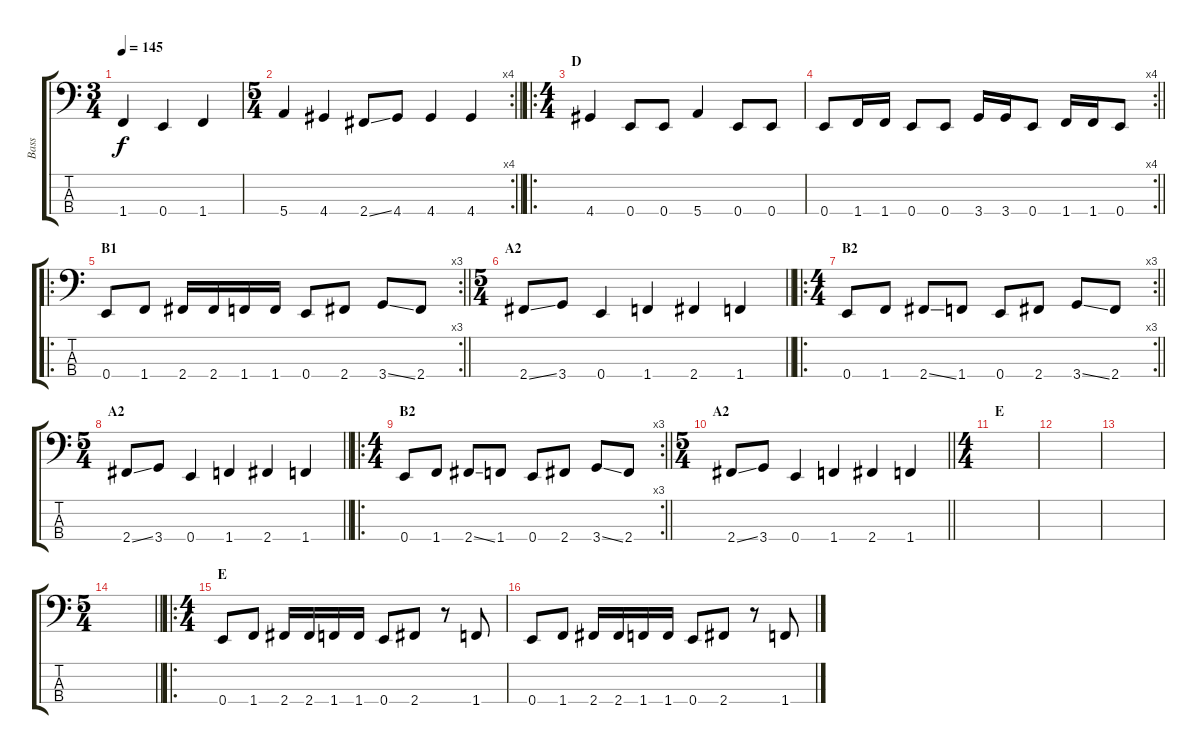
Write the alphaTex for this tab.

\track ("Bass" "Bass") {instrument electricbassfinger}
\staff {score tabs}
\tuning (G2 D2 A1 E1) {hide}
\ts (3 4)
\tempo 145
\clef f4
\ks c
1.4.4{dy f} 0.4.4 1.4.4 |
\rc 4
\ts (5 4)
\barLineRight lightlight
5.4.4 4.4.4 2.4{ss}.8 4.4.8 4.4.4 4.4.4 |
\ro
\ts (4 4)
\section ("" "D")
4.4.4 0.4.8 0.4.8 5.4.4 0.4.8 0.4.8 |
\rc 4
\barLineRight lightlight
0.4.8 1.4.16 1.4.16 0.4.8 0.4.8 3.4.16 3.4.16 0.4.8 1.4.16 1.4.16 0.4.8 |
\ro
\rc 3
\section ("" "B1")
\barLineRight lightlight
0.4.8 1.4.8 2.4.16 2.4.16 1.4.16 1.4.16 0.4.8 2.4.8 3.4{ss}.8 2.4.8 |
\ts (5 4)
\section ("" "A2")
\barLineRight lightlight
2.4{ss}.8 3.4.8 0.4.4 1.4.4 2.4.4 1.4.4 |
\ro
\rc 3
\ts (4 4)
\section ("" "B2")
\barLineRight lightlight
0.4.8 1.4.8 2.4{ss}.8 1.4.8 0.4.8 2.4.8 3.4{ss}.8 2.4.8 |
\ts (5 4)
\section ("" "A2")
\barLineRight lightlight
2.4{ss}.8 3.4.8 0.4.4 1.4.4 2.4.4 1.4.4 |
\ro
\rc 3
\ts (4 4)
\section ("" "B2")
\barLineRight lightlight
0.4.8 1.4.8 2.4{ss}.8 1.4.8 0.4.8 2.4.8 3.4{ss}.8 2.4.8 |
\ts (5 4)
\section ("" "A2")
\barLineRight lightlight
2.4{ss}.8 3.4.8 0.4.4 1.4.4 2.4.4 1.4.4 |
\ts (4 4)
\section ("" "E")
|
|
|
\ts (5 4)
\barLineRight lightlight
|
\ro
\ts (4 4)
\section ("" "E")
0.4.8 1.4.8 2.4.16 2.4.16 1.4.16 1.4.16 0.4.8 2.4.8 r.8 1.4.8 |
0.4.8 1.4.8 2.4.16 2.4.16 1.4.16 1.4.16 0.4.8 2.4.8 r.8 1.4.8
